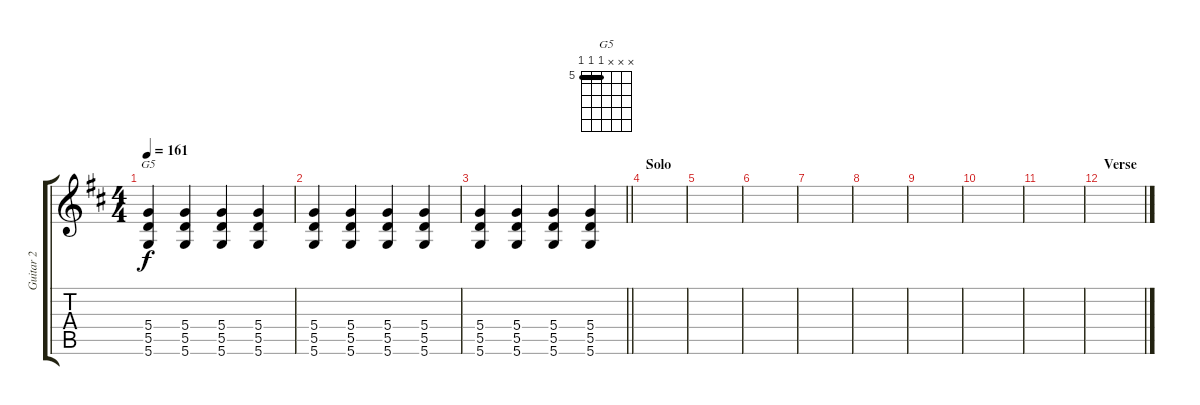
\track ("Guitar 2" "Guitar 2") {instrument acousticguitarsteel}
\staff {score tabs}
\tuning (E4 B3 G3 D3 A2 D2) {hide}
\chord ("G5" x x x 5 5 5) {firstfret 5 barre 5}
\ts (4 4)
\tempo 161
\clef g2
\ks d
(5.4 5.5 5.6).4{ch "G5" dy f} (5.4 5.5 5.6).4 (5.4 5.5 5.6).4 (5.4 5.5 5.6).4 |
(5.4 5.5 5.6).4 (5.4 5.5 5.6).4 (5.4 5.5 5.6).4 (5.4 5.5 5.6).4 |
\barLineRight lightlight
(5.4 5.5 5.6).4 (5.4 5.5 5.6).4 (5.4 5.5 5.6).4 (5.4 5.5 5.6).4 |
\section ("" "Solo")
|
|
|
|
|
|
|
|
\section ("" "Verse")
